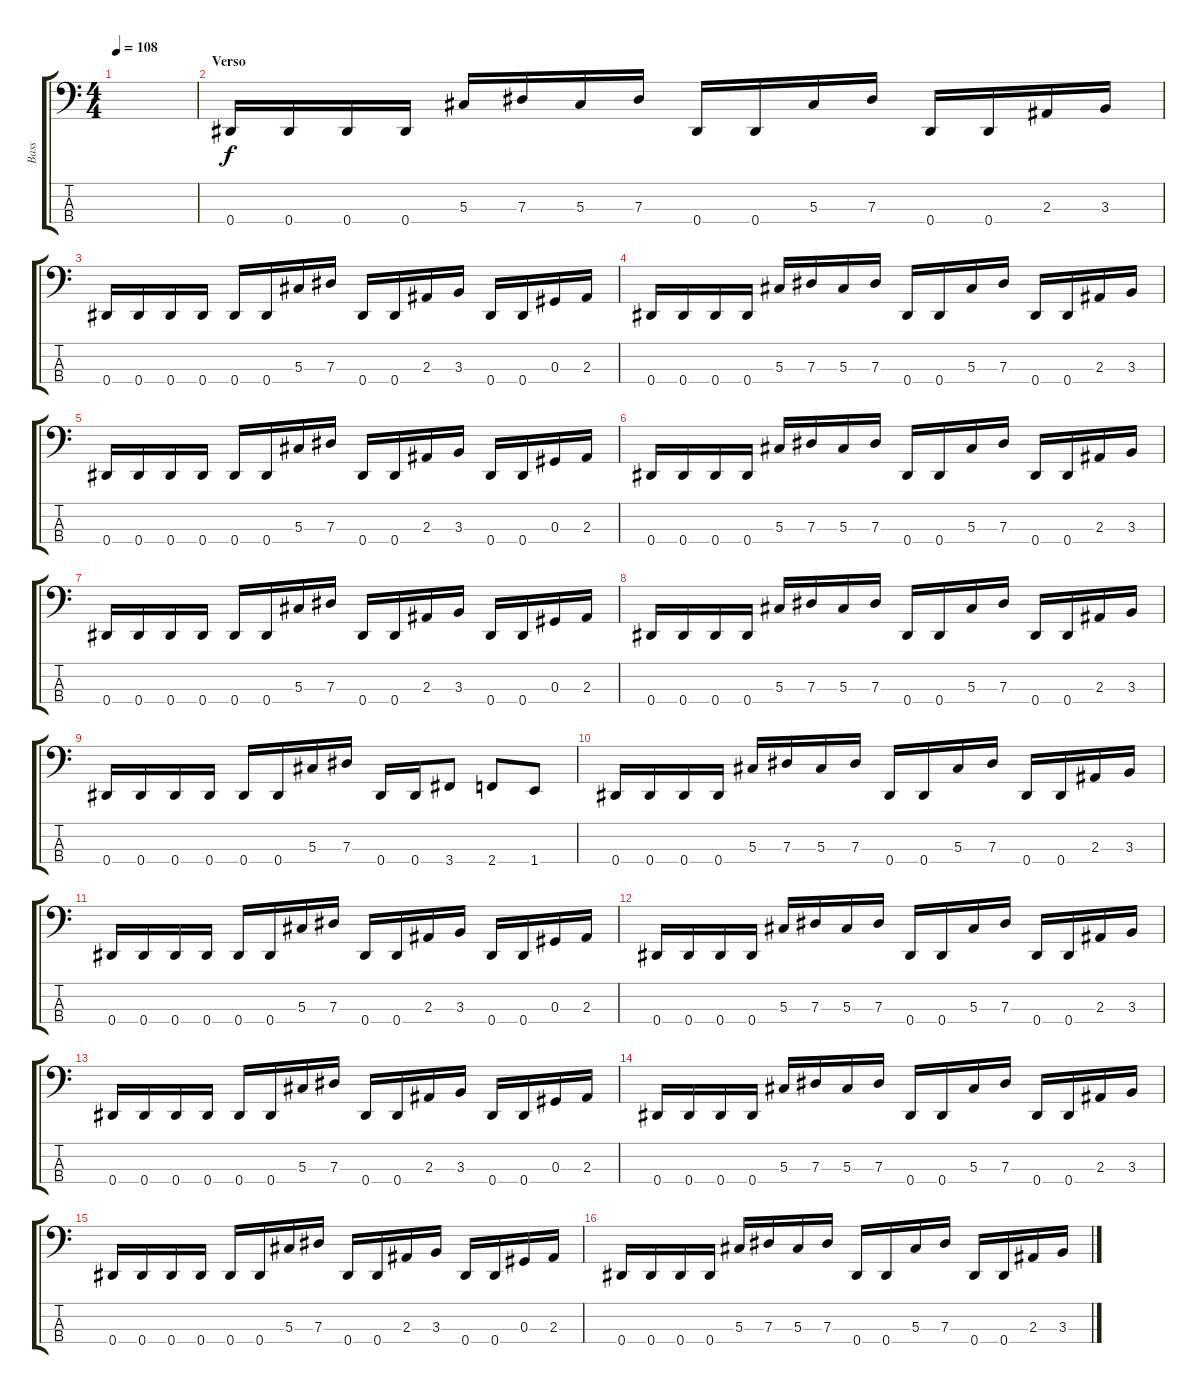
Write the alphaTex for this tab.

\track ("Bass" "Bass") {instrument electricbasspick}
\staff {score tabs}
\tuning (Gb2 Db2 Ab1 Eb1) {hide}
\ts (4 4)
\tempo 108
\clef f4
\ks c
|
\section ("" "Verso")
0.4.16 0.4.16 0.4.16 0.4.16 5.3.16 7.3.16 5.3.16 7.3.16 0.4.16 0.4.16 5.3.16 7.3.16 0.4.16 0.4.16 2.3.16 3.3.16 |
0.4.16 0.4.16 0.4.16 0.4.16 0.4.16 0.4.16 5.3.16 7.3.16 0.4.16 0.4.16 2.3.16 3.3.16 0.4.16 0.4.16 0.3.16 2.3.16 |
0.4.16 0.4.16 0.4.16 0.4.16 5.3.16 7.3.16 5.3.16 7.3.16 0.4.16 0.4.16 5.3.16 7.3.16 0.4.16 0.4.16 2.3.16 3.3.16 |
0.4.16 0.4.16 0.4.16 0.4.16 0.4.16 0.4.16 5.3.16 7.3.16 0.4.16 0.4.16 2.3.16 3.3.16 0.4.16 0.4.16 0.3.16 2.3.16 |
0.4.16 0.4.16 0.4.16 0.4.16 5.3.16 7.3.16 5.3.16 7.3.16 0.4.16 0.4.16 5.3.16 7.3.16 0.4.16 0.4.16 2.3.16 3.3.16 |
0.4.16 0.4.16 0.4.16 0.4.16 0.4.16 0.4.16 5.3.16 7.3.16 0.4.16 0.4.16 2.3.16 3.3.16 0.4.16 0.4.16 0.3.16 2.3.16 |
0.4.16 0.4.16 0.4.16 0.4.16 5.3.16 7.3.16 5.3.16 7.3.16 0.4.16 0.4.16 5.3.16 7.3.16 0.4.16 0.4.16 2.3.16 3.3.16 |
0.4.16 0.4.16 0.4.16 0.4.16 0.4.16 0.4.16 5.3.16 7.3.16 0.4.16 0.4.16 3.4.8 2.4.8 1.4.8 |
0.4.16 0.4.16 0.4.16 0.4.16 5.3.16 7.3.16 5.3.16 7.3.16 0.4.16 0.4.16 5.3.16 7.3.16 0.4.16 0.4.16 2.3.16 3.3.16 |
0.4.16 0.4.16 0.4.16 0.4.16 0.4.16 0.4.16 5.3.16 7.3.16 0.4.16 0.4.16 2.3.16 3.3.16 0.4.16 0.4.16 0.3.16 2.3.16 |
0.4.16 0.4.16 0.4.16 0.4.16 5.3.16 7.3.16 5.3.16 7.3.16 0.4.16 0.4.16 5.3.16 7.3.16 0.4.16 0.4.16 2.3.16 3.3.16 |
0.4.16 0.4.16 0.4.16 0.4.16 0.4.16 0.4.16 5.3.16 7.3.16 0.4.16 0.4.16 2.3.16 3.3.16 0.4.16 0.4.16 0.3.16 2.3.16 |
0.4.16 0.4.16 0.4.16 0.4.16 5.3.16 7.3.16 5.3.16 7.3.16 0.4.16 0.4.16 5.3.16 7.3.16 0.4.16 0.4.16 2.3.16 3.3.16 |
0.4.16 0.4.16 0.4.16 0.4.16 0.4.16 0.4.16 5.3.16 7.3.16 0.4.16 0.4.16 2.3.16 3.3.16 0.4.16 0.4.16 0.3.16 2.3.16 |
0.4.16 0.4.16 0.4.16 0.4.16 5.3.16 7.3.16 5.3.16 7.3.16 0.4.16 0.4.16 5.3.16 7.3.16 0.4.16 0.4.16 2.3.16 3.3.16
